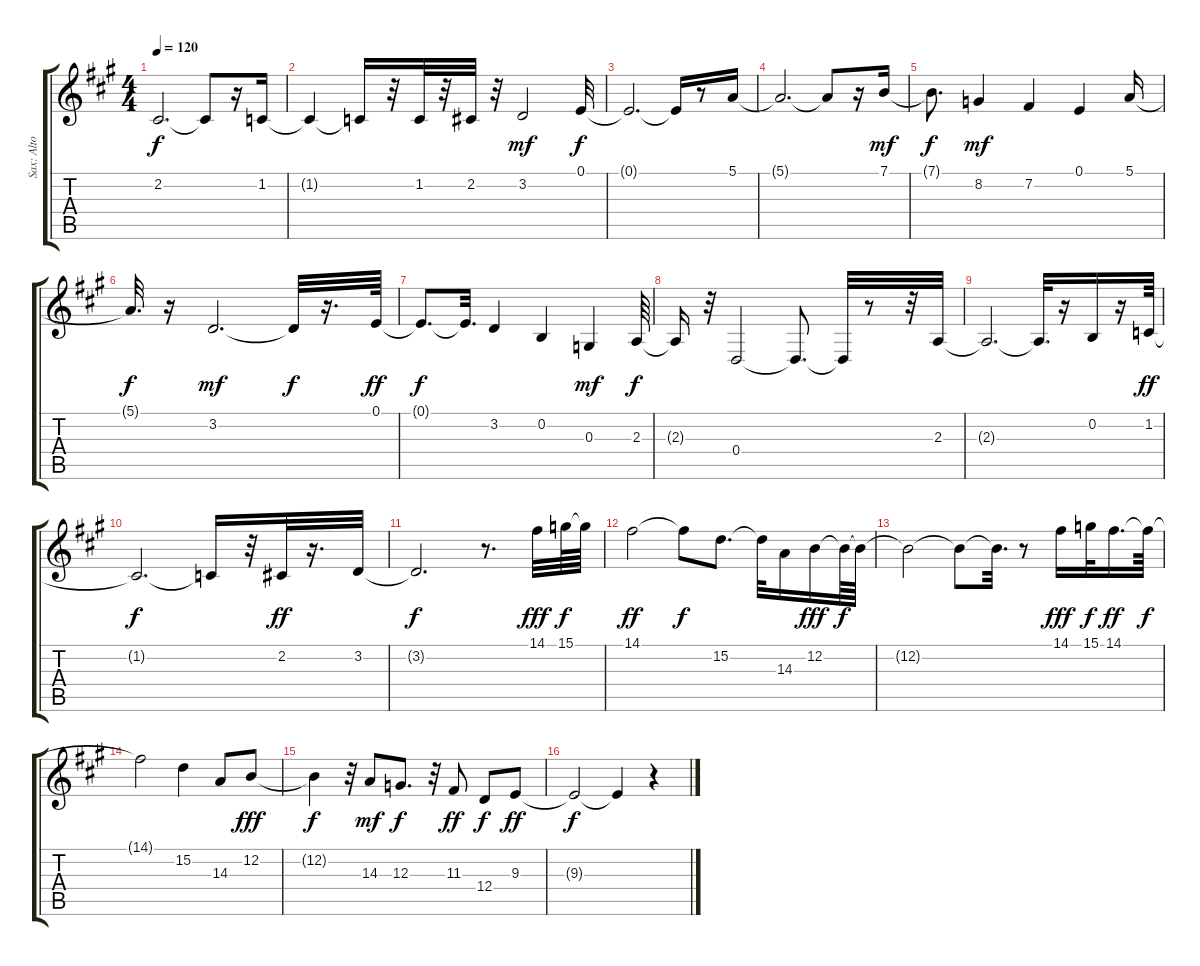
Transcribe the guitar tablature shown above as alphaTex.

\track ("Sax: Alto Reed" "Sax: Alto ") {instrument tenorsax}
\staff {score tabs}
\tuning (E4 B3 G3 D3 A2 E2) {hide}
\ts (4 4)
\tempo 120
\clef g2
\ks a
2.2{t}.2{d dy f} 2.2{t}.8 r.16 1.2.16 |
1.2{t}.4 1.2{t}.16 r.32 1.2.32 r.32 2.2.32 r.32 3.2.2{dy mf} 0.1.32{dy f} |
0.1{t}.2{d} 0.1{t}.16 r.8 5.1.16 |
5.1{t}.2{d} 5.1{t}.8 r.16 7.1.16{dy mf} |
7.1{t}.8{d dy f} 8.2.4{dy mf} 7.2.4 0.1.4 5.1.16 |
5.1{t}.32{d dy f} r.16 3.2.2{d dy mf} 3.2{t}.32{dy f} r.16{d} 0.1.64{dy ff} |
0.1{t}.8{d dy f} 0.1{t}.32{d} 3.2.4 0.2.4 0.3.4{dy mf} 2.3.64{dy f} |
2.3{t}.16 r.32 0.4.2 0.4{t}.8{d} 0.4{t}.32 r.8 r.32 2.3.32 |
2.3{t}.2{d} 2.3{t}.32{d} r.16 0.2.16 r.16 1.2.64{dy ff} |
1.2{t}.2{d dy f} 1.2{t}.16 r.32 2.2.32{dy ff volume 12} r.16{d} 3.2.32{volume 12} |
3.2{t}.2{d dy f} r.8{d} 14.1.32{dy fff volume 12 instrument tenorsax} 15.1.64{dy f volume 13} 15.1{t}.64 |
14.1.2{dy ff volume 14} 14.1{t}.8{dy f} 15.2.8{d volume 16} 15.2{t}.32 14.3.16{volume 16} 12.2.16{dy fff} 12.2{t}.64{dy f} 12.2{t}.64 |
12.2{t}.2 12.2{t}.8 12.2{t}.32{d} r.8 14.1.16{dy fff} 15.1.32{dy f} 14.1.16{d dy ff} 14.1{t}.64{dy f} |
14.1{t}.2 15.2.4 14.3.8 12.2.8{dy fff} |
12.2{t}.4{dy f} r.32 14.3.8{dy mf} 12.3.8{d dy f} r.32 11.3.8{dy ff} 12.4.8{dy f} 9.3.8{dy ff} |
9.3{t}.2{dy f} 9.3{t}.4 r.4
